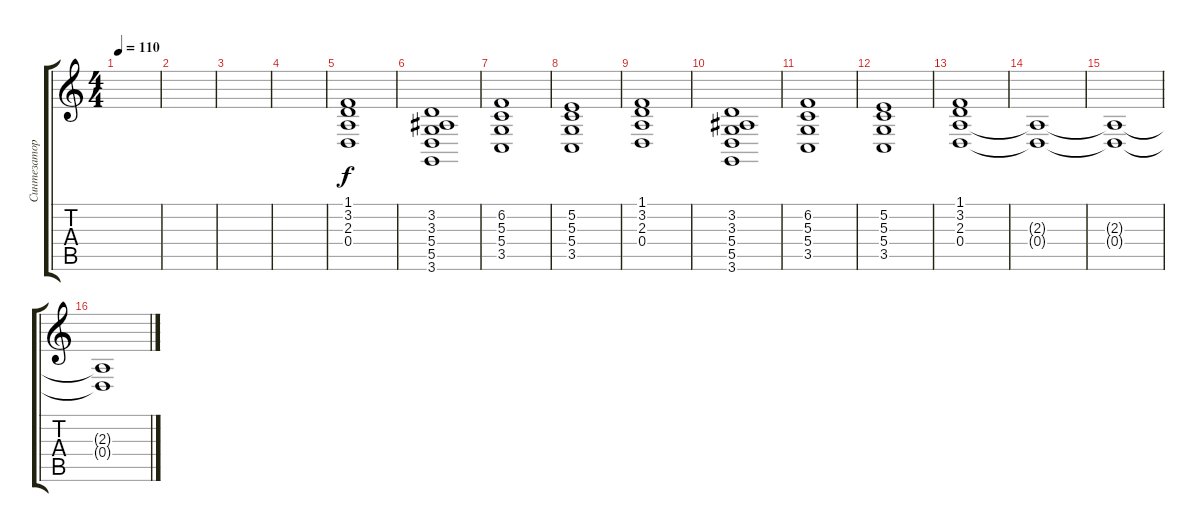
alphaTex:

\track ("Синтезатор" "Синтезатор") {instrument synthstrings1}
\staff {score tabs}
\tuning (E4 B3 G3 D3 A2 E2) {hide}
\ts (4 4)
\tempo 110
\clef g2
\ks c
|
|
|
|
(1.1 3.2 2.3 0.4).1 |
(3.2 3.3 5.4 5.5 3.6).1 |
(6.2 5.3 5.4 3.5).1 |
(5.2 5.3 5.4 3.5).1 |
(1.1 3.2 2.3 0.4).1 |
(3.2 3.3 5.4 5.5 3.6).1 |
(6.2 5.3 5.4 3.5).1 |
(5.2 5.3 5.4 3.5).1 |
(1.1 3.2 2.3 0.4).1 |
(2.3{t} 0.4{t}).1{volume 8} |
(2.3{t} 0.4{t}).1{volume 8} |
(2.3{t} 0.4{t}).1{volume 8}
